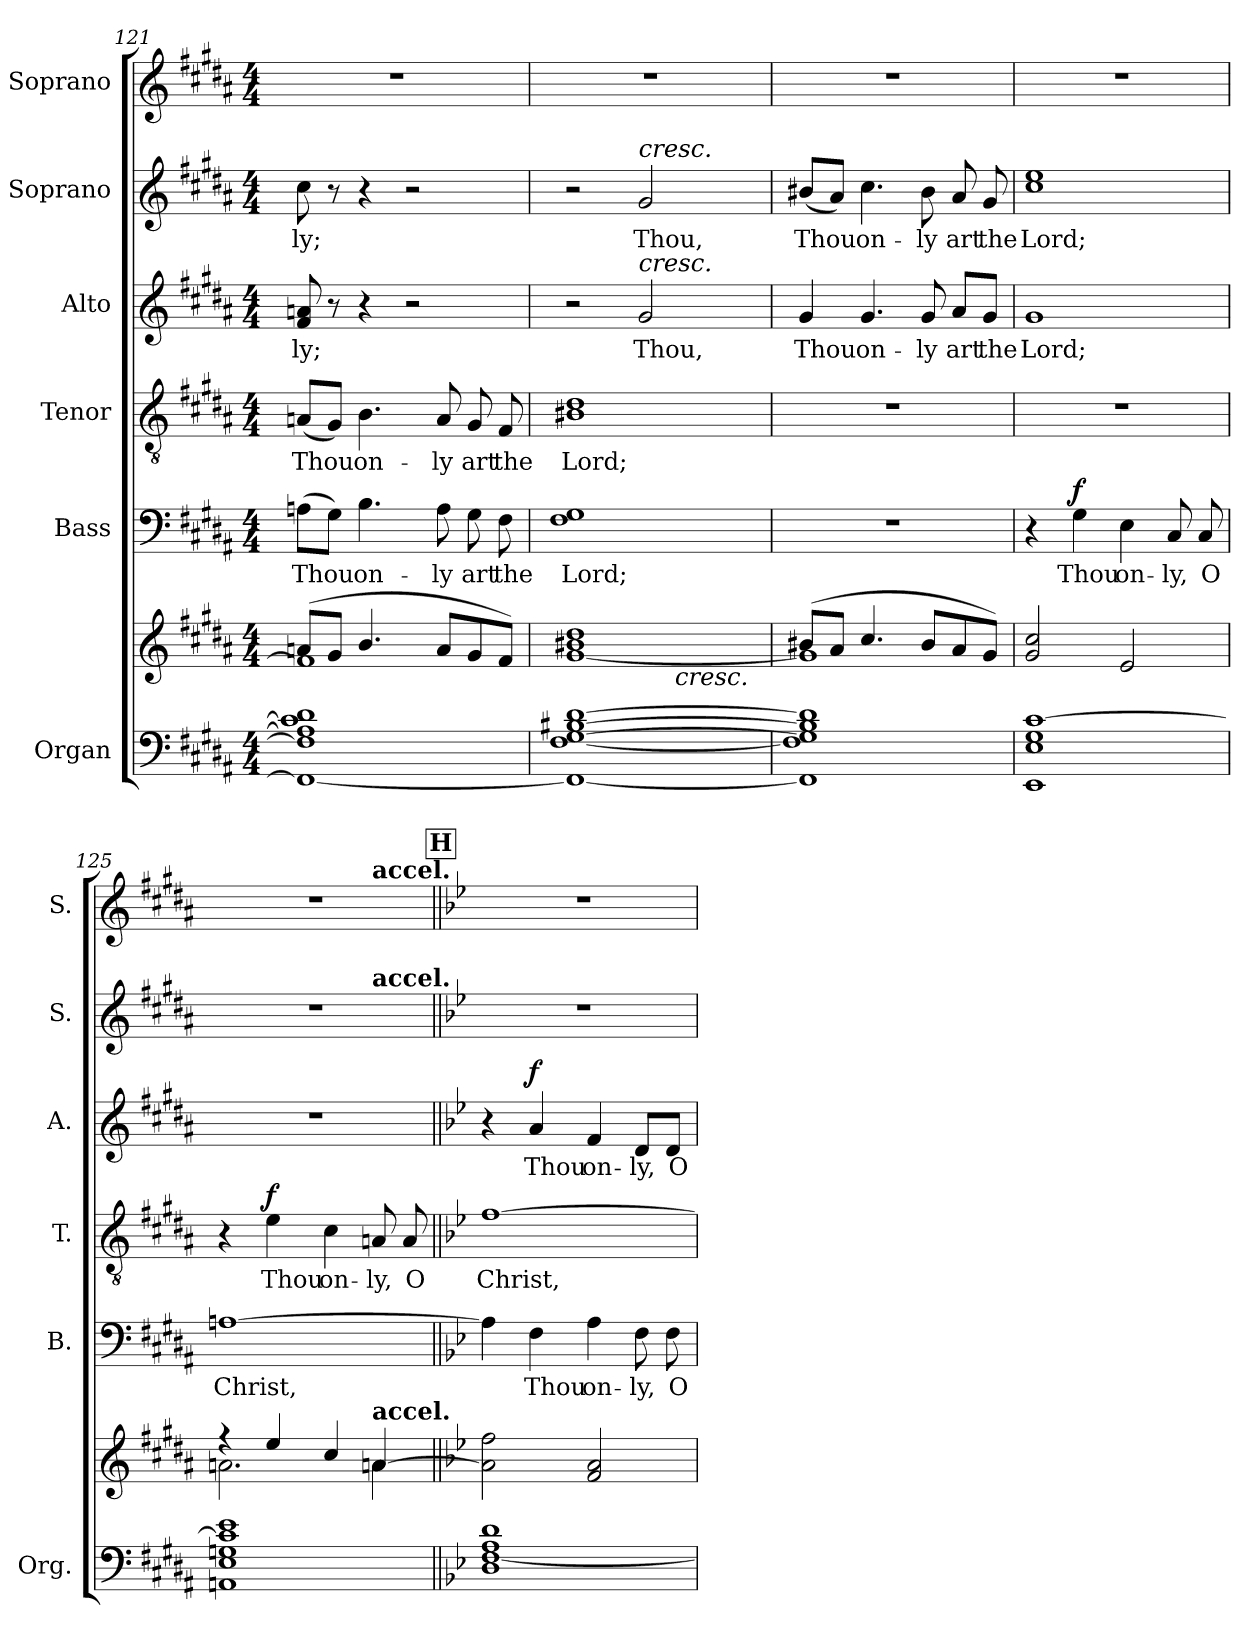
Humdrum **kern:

**kern	**kern	**kern	**text	**dynam	**kern	**text	**dynam	**kern	**text	**dynam	**kern	**text	**kern
*part6	*part6	*part5	*part5	*part5	*part4	*part4	*part4	*part3	*part3	*part3	*part2	*part2	*part1
*staff7	*staff6	*staff5	*staff5	*staff5	*staff4	*staff4	*staff4	*staff3	*staff3	*staff3	*staff2	*staff2	*staff1
*I"Organ	*	*I"Bass	*	*	*I"Tenor	*	*	*I"Alto	*	*	*I"Soprano	*	*I"Soprano
*I'Org.	*	*I'B.	*	*	*I'T.	*	*	*I'A.	*	*	*I'S.	*	*I'S.
*clefF4	*clefG2	*clefF4	*	*	*clefGv2	*	*	*clefG2	*	*	*clefG2	*	*clefG2
*	*	*	*	*	*ITrd7c12	*	*	*	*	*	*	*	*
*k[f#c#g#d#a#]	*k[f#c#g#d#a#]	*k[f#c#g#d#a#]	*	*	*k[f#c#g#d#a#]	*	*	*k[f#c#g#d#a#]	*	*	*k[f#c#g#d#a#]	*	*k[f#c#g#d#a#]
*B:	*B:	*B:	*	*	*B:	*	*	*B:	*	*	*B:	*	*B:
*M4/4	*M4/4	*M4/4	*	*	*M4/4	*	*	*M4/4	*	*	*M4/4	*	*M4/4
=121	=121	=121	=121	=121	=121	=121	=121	=121	=121	=121	=121	=121	=121
*	*^	*	*	*	*	*	*	*	*	*	*	*	*
!	!	!	!	!LO:LY:b:color=#000000	!	!	!	!	!	!	!	!	!	!
!	!	!	!	!	!	!	!LO:LY:b:color=#000000	!	!	!	!	!	!	!
!	!	!	!	!	!	!	!	!	!	!LO:LY:b:color=#000000	!	!	!	!
!	!	!	!	!	!	!	!	!	!	!	!	!	!LO:LY:b:color=#000000	!
1FF#i_ 1F#i] 1Ai] 1c#i] 1d#i	(8ani/L	1f#i]	(8Ani\L	Thou	.	(8AAni/L	Thou	.	8f#i/ 8ani	-ly;	.	8cc#i\	-ly;	1r
.	8g#i/J	.	8G#i\J)	.	.	8GG#i/J)	.	.	8r	.	.	8r	.	.
!	!	!	!	!LO:LY:b:color=#000000	!	!	!	!	!	!	!	!	!	!
!	!	!	!	!	!	!	!LO:LY:b:color=#000000	!	!	!	!	!	!	!
.	4.bi/	.	4.Bi\	on-	.	4.BBi\	on-	.	4r	.	.	4r	.	.
.	.	.	.	.	.	.	.	.	2r	.	.	2r	.	.
!	!	!	!	!LO:LY:b:color=#000000	!	!	!	!	!	!	!	!	!	!
!	!	!	!	!	!	!	!LO:LY:b:color=#000000	!	!	!	!	!	!	!
.	8ai/L	.	8Ai\	-ly	.	8AAi/	-ly	.	.	.	.	.	.	.
!	!	!	!	!LO:LY:b:color=#000000	!	!	!	!	!	!	!	!	!	!
!	!	!	!	!	!	!	!LO:LY:b:color=#000000	!	!	!	!	!	!	!
.	8g#i/	.	8G#i\	art	.	8GG#i/	art	.	.	.	.	.	.	.
!	!	!	!	!LO:LY:b:color=#000000	!	!	!	!	!	!	!	!	!	!
!	!	!	!	!	!	!	!LO:LY:b:color=#000000	!	!	!	!	!	!	!
.	8f#i/J)	.	8F#i\	the	.	8FF#i/	the	.	.	.	.	.	.	.
=122	=122	=122	=122	=122	=122	=122	=122	=122	=122	=122	=122	=122	=122	=122
!	!	!	!	!LO:LY:b:color=#000000	!	!	!	!	!	!	!	!	!	!
!	!	!	!	!	!	!	!LO:LY:b:color=#000000	!	!	!	!	!	!	!
1FF#i_ [1F#i [1G#i [1B#Xi [1d#i	[1g#i 1b#Xi 1dd#i	2ryy	1F#i 1G#i	Lord;	.	1BB#Xi 1D#i	Lord;	.	2r	.	.	2r	.	1r
!	!	!	!	!	!	!	!	!	!	!LO:LY:b:color=#000000	!	!	!	!
!	!	!	!	!	!	!	!	!	!	!	!	!LO:TX:a:i:t=cresc.	!	!
!	!	!	!	!	!	!	!	!	!LO:TX:a:i:t=cresc.	!	!	!	!	!
!	!	!	!	!	!	!	!	!	!	!	!	!	!LO:LY:b:color=#000000	!
.	.	16ryy	.	.	.	.	.	.	2g#i/	Thou,	.	2g#i/	Thou,	.
.	.	64ryy	.	.	.	.	.	.	.	.	.	.	.	.
.	.	128ryy	.	.	.	.	.	.	.	.	.	.	.	.
.	.	1024ryy	.	.	.	.	.	.	.	.	.	.	.	.
!	!	!LO:TX:b:i:t=cresc.	!	!	!	!	!	!	!	!	!	!	!	!
.	.	4ryy	.	.	.	.	.	.	.	.	.	.	.	.
.	.	8ryy	.	.	.	.	.	.	.	.	.	.	.	.
.	.	32ryy	.	.	.	.	.	.	.	.	.	.	.	.
.	.	256..ryy	.	.	.	.	.	.	.	.	.	.	.	.
=123	=123	=123	=123	=123	=123	=123	=123	=123	=123	=123	=123	=123	=123	=123
!	!	!	!	!	!	!	!	!	!	!LO:LY:b:color=#000000	!	!	!	!
!	!	!	!	!	!	!	!	!	!	!	!	!	!LO:LY:b:color=#000000	!
1FF#i] 1F#i] 1G#i] 1B#i] 1d#i]	(8b#Xi/L	1g#i]	1r	.	.	1r	.	.	4g#i/	Thou	.	(8b#Xi/L	Thou	1r
.	8a#i/J	.	.	.	.	.	.	.	.	.	.	8a#i/J)	.	.
!	!	!	!	!	!	!	!	!	!	!LO:LY:b:color=#000000	!	!	!	!
!	!	!	!	!	!	!	!	!	!	!	!	!	!LO:LY:b:color=#000000	!
.	4.cc#i/	.	.	.	.	.	.	.	4.g#i/	on-	.	4.cc#i\	on-	.
!	!	!	!	!	!	!	!	!	!	!LO:LY:b:color=#000000	!	!	!	!
!	!	!	!	!	!	!	!	!	!	!	!	!	!LO:LY:b:color=#000000	!
.	8b#i/L	.	.	.	.	.	.	.	8g#i/	-ly	.	8b#i\	-ly	.
!	!	!	!	!	!	!	!	!	!	!LO:LY:b:color=#000000	!	!	!	!
!	!	!	!	!	!	!	!	!	!	!	!	!	!LO:LY:b:color=#000000	!
.	8a#i/	.	.	.	.	.	.	.	8a#i/L	art	.	8a#i/	art	.
!	!	!	!	!	!	!	!	!	!	!LO:LY:b:color=#000000	!	!	!	!
!	!	!	!	!	!	!	!	!	!	!	!	!	!LO:LY:b:color=#000000	!
.	8g#i/J)	.	.	.	.	.	.	.	8g#i/J	the	.	8g#i/	the	.
*	*v	*v	*	*	*	*	*	*	*	*	*	*	*	*
!!LO:PB:g=z
=124	=124	=124	=124	=124	=124	=124	=124	=124	=124	=124	=124	=124	=124
!	!	!	!	!	!	!	!	!	!LO:LY:b:color=#000000	!	!	!	!
!	!	!	!	!	!	!	!	!	!	!	!	!LO:LY:b:color=#000000	!
1EEi 1Ei 1G#i [1c#i	2g#i/ 2cc#i	4r	.	.	1r	.	.	1g#i	Lord;	.	1cc#i 1eei	Lord;	1r
!	!	!	!LO:LY:b:color=#000000	!	!	!	!	!	!	!	!	!	!
.	.	4G#i\	Thou	f	.	.	.	.	.	.	.	.	.
!	!	!	!LO:LY:b:color=#000000	!	!	!	!	!	!	!	!	!	!
.	2ei/	4Ei\	on-	.	.	.	.	.	.	.	.	.	.
!	!	!	!LO:LY:b:color=#000000	!	!	!	!	!	!	!	!	!	!
.	.	8C#i/	-ly,	.	.	.	.	.	.	.	.	.	.
!	!	!	!LO:LY:b:color=#000000	!	!	!	!	!	!	!	!	!	!
.	.	8C#i/	O	.	.	.	.	.	.	.	.	.	.
=125	=125	=125	=125	=125	=125	=125	=125	=125	=125	=125	=125	=125	=125
*	*^	*	*	*	*	*	*	*	*	*	*	*	*
!	!	!	!	!LO:LY:b:color=#000000	!	!	!	!	!	!	!	!	!	!
*	*	*	*	*	*	*	*	*	*	*	*	*^	*	*^
1AAni 1Ei 1Gni 1c#i] 1ei	4r	2.ani\	[1Ani	Christ,	.	4r	.	.	1r	.	.	1r	2.ryy	.	1r	2.ryy
!	!	!	!	!	!	!	!LO:LY:b:color=#000000	!	!	!	!	!	!	!	!	!
.	4eei/	.	.	.	.	4Ei\	Thou	f	.	.	.	.	.	.	.	.
!	!	!	!	!	!	!	!LO:LY:b:color=#000000	!	!	!	!	!	!	!	!	!
.	4cc#i/	.	.	.	.	4C#i\	on-	.	.	.	.	.	.	.	.	.
!	!	!	!	!	!	!	!	!	!	!	!	!	!	!	!	!LO:TX:a:B:t=accel.
!	!	!	!	!	!	!	!	!	!	!	!	!	!LO:TX:a:B:t=accel.	!	!	!
!	!LO:TX:a:B:t=accel.	!	!	!	!	!	!	!	!	!	!	!	!	!	!	!
!	!	!	!	!	!	!	!LO:LY:b:color=#000000	!	!	!	!	!	!	!	!	!
.	[4ani/	4ai\	.	.	.	8AAni/	-ly,	.	.	.	.	.	4ryy	.	.	4ryy
!	!	!	!	!	!	!	!LO:LY:b:color=#000000	!	!	!	!	!	!	!	!	!
.	.	.	.	.	.	8AAi/	O	.	.	.	.	.	.	.	.	.
*	*	*	*	*	*	*	*	*	*	*	*	*v	*v	*	*	*
*	*v	*v	*	*	*	*	*	*	*	*	*	*	*	*v	*v
!!LO:REH:place=s1:B:color=#000000:enc=box:fs=16.2837:t=H
=126||	=126||	=126||	=126||	=126||	=126||	=126||	=126||	=126||	=126||	=126||	=126||	=126||	=126||
*k[b-e-]	*k[b-e-]	*k[b-e-]	*	*	*k[b-e-]	*	*	*k[b-e-]	*	*	*k[b-e-]	*	*k[b-e-]
*B-:	*B-:	*B-:	*	*	*B-:	*	*	*B-:	*	*	*B-:	*	*B-:
*	*	*	*	*	*	*	*	*	*	*	*^	*	*^
!	!	!	!	!	!	!LO:LY:b:color=#000000	!	!	!	!	!	!	!	!	!
*	*	*	*	*	*	*	*	*	*	*	*v	*v	*	*	*
*	*	*	*	*	*	*	*	*	*	*	*	*	*v	*v
1Di [1Fi 1Ai 1di	2ai\] 2ffi	4Ai\]	.	.	[1Fi	Christ,	.	4r	.	.	1r	.	1r
!	!	!	!LO:LY:b:color=#000000	!	!	!	!	!	!	!	!	!	!
!	!	!	!	!	!	!	!	!	!LO:LY:b:color=#000000	!	!	!	!
.	.	4Fi\	Thou	.	.	.	.	4ai/	Thou	f	.	.	.
!	!	!	!LO:LY:b:color=#000000	!	!	!	!	!	!	!	!	!	!
!	!	!	!	!	!	!	!	!	!LO:LY:b:color=#000000	!	!	!	!
.	2fi/ 2ai	4Ai\	on-	.	.	.	.	4fi/	on-	.	.	.	.
!	!	!	!LO:LY:b:color=#000000	!	!	!	!	!	!	!	!	!	!
!	!	!	!	!	!	!	!	!	!LO:LY:b:color=#000000	!	!	!	!
.	.	8Fi\	-ly,	.	.	.	.	8di/L	-ly,	.	.	.	.
!	!	!	!LO:LY:b:color=#000000	!	!	!	!	!	!	!	!	!	!
!	!	!	!	!	!	!	!	!	!LO:LY:b:color=#000000	!	!	!	!
.	.	8Fi\	O	.	.	.	.	8di/J	O	.	.	.	.
=	=	=	=	=	=	=	=	=	=	=	=	=	=
*-	*-	*-	*-	*-	*-	*-	*-	*-	*-	*-	*-	*-	*-
